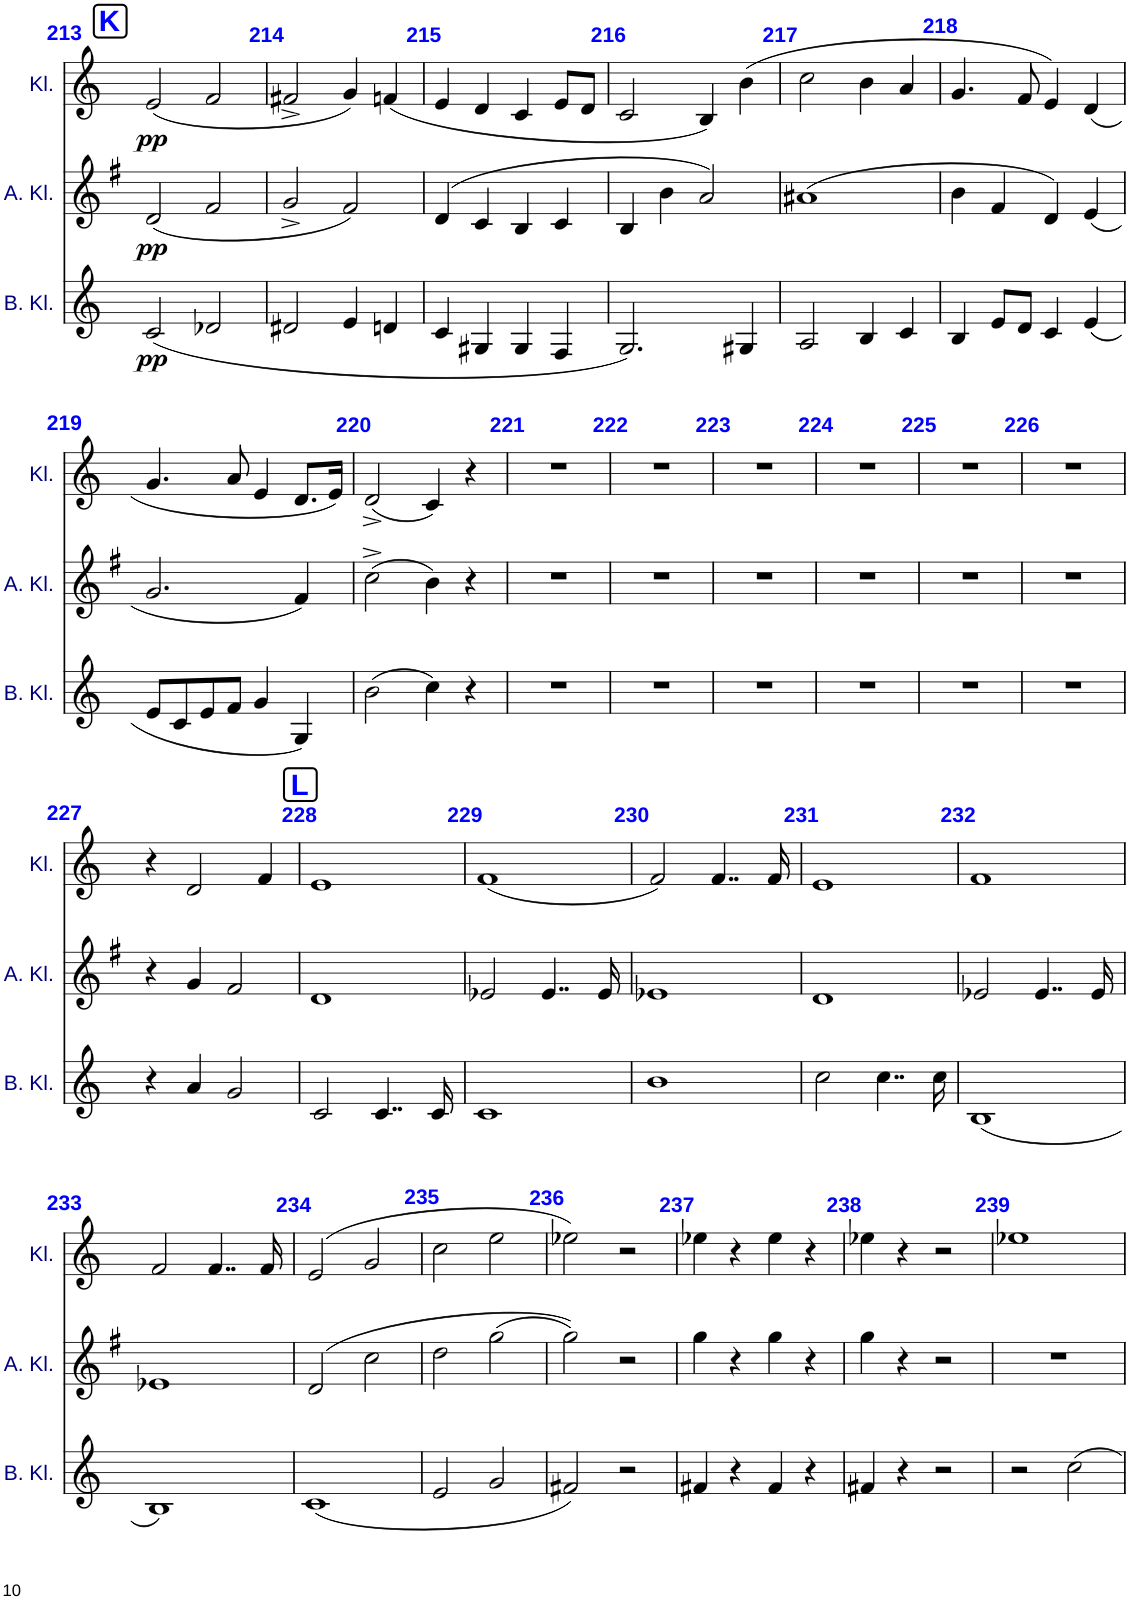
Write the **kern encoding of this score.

**kern	**dynam	**kern	**dynam	**kern	**dynam
*part3	*part3	*part2	*part2	*part1	*part1
*staff3	*staff3	*staff2	*staff2	*staff1	*staff1
*I"Basklarinet	*	*I"Altklarinet	*	*I"Klarinet	*
*I'B. Kl.	*	*I'A. Kl.	*	*I'Kl.	*
!!LO:PB:g=z
*clefG2	*	*clefG2	*	*clefG2	*
*Trd7c12	*	*Trd4c7	*	*Trd1c2	*
*k[]	*	*k[f#]	*	*k[]	*
*M4/4	*	*M4/4	*	*M4/4	*
*met(c)	*	*met(c)	*	*met(c)	*
!!LO:REH:place=s1:a:B:cj:color=#0000FF:fs=14:t=K
=213	=213	=213	=213	=213	=213
!	!LO:DY:b	!	!LO:DY:b	!	!LO:DY:b
(2c/	pp	(2d/	pp	(2e/	pp
2d-X/	.	2f#/	.	2f/	.
=214	=214	=214	=214	=214	=214
2d#X/	.	2g^/	.	2f#X^/	.
4e/	.	2f#/)	.	4g/)	.
4dn/	.	.	.	(4fn/	.
=215	=215	=215	=215	=215	=215
4c/	.	(4d/	.	4e/	.
4G#X/	.	4c/	.	4d/	.
4G#/	.	4B/	.	4c/	.
4F/	.	4c/	.	8e/L	.
.	.	.	.	8d/J	.
=216	=216	=216	=216	=216	=216
2.G/)	.	4B/	.	2c/	.
.	.	4b\	.	.	.
.	.	2a/)	.	4B/)	.
4G#X/	.	.	.	(4b\	.
=217	=217	=217	=217	=217	=217
2A/	.	(1a#X	.	2cc\	.
4B/	.	.	.	4b\	.
4c/	.	.	.	4a/	.
=218	=218	=218	=218	=218	=218
4B/	.	4b\	.	4.g/	.
8e/L	.	4f#/	.	.	.
8d/J	.	.	.	8f/	.
4c/	.	4d/)	.	4e/)	.
(4e/	.	(4e/	.	(4d/	.
!!LO:LB:g=z
=219	=219	=219	=219	=219	=219
8e/L	.	2.g/	.	4.g/	.
8c/	.	.	.	.	.
8e/	.	.	.	.	.
8f/J	.	.	.	8a/	.
4g/	.	.	.	4e/	.
4G/)	.	4f#/)	.	8.d/L	.
.	.	.	.	16e/Jk)	.
=220	=220	=220	=220	=220	=220
(2b\	.	(2cc^\	.	(2d^/	.
4cc\)	.	4b\)	.	4c/)	.
4r	.	4r	.	4r	.
=221	=221	=221	=221	=221	=221
1r	.	1r	.	1r	.
=222	=222	=222	=222	=222	=222
1r	.	1r	.	1r	.
=223	=223	=223	=223	=223	=223
1r	.	1r	.	1r	.
=224	=224	=224	=224	=224	=224
1r	.	1r	.	1r	.
=225	=225	=225	=225	=225	=225
1r	.	1r	.	1r	.
=226	=226	=226	=226	=226	=226
1r	.	1r	.	1r	.
!!LO:LB:g=z
=227	=227	=227	=227	=227	=227
4r	.	4r	.	4r	.
4a/	.	4g/	.	2d/	.
2g/	.	2f#/	.	.	.
.	.	.	.	4f/	.
!!LO:REH:place=s1:a:B:cj:color=#0000FF:fs=14:t=L
=228	=228	=228	=228	=228	=228
2c/	.	1d	.	1e	.
4..c/	.	.	.	.	.
16c/	.	.	.	.	.
=229	=229	=229	=229	=229	=229
1c	.	2e-X/	.	(1f	.
.	.	4..e-/	.	.	.
.	.	16e-/	.	.	.
=230	=230	=230	=230	=230	=230
1b	.	1e-X	.	2f/)	.
.	.	.	.	4..f/	.
.	.	.	.	16f/	.
=231	=231	=231	=231	=231	=231
2cc\	.	1d	.	1e	.
4..cc\	.	.	.	.	.
16cc\	.	.	.	.	.
=232	=232	=232	=232	=232	=232
(1B	.	2e-X/	.	1f	.
.	.	4..e-/	.	.	.
.	.	16e-/	.	.	.
!!LO:LB:g=z
=233	=233	=233	=233	=233	=233
1B)	.	1e-X	.	2f/	.
.	.	.	.	4..f/	.
.	.	.	.	16f/	.
=234	=234	=234	=234	=234	=234
(1c	.	(2d/	.	(2e/	.
.	.	2cc\	.	2g/	.
=235	=235	=235	=235	=235	=235
2e/	.	2dd\	.	2cc\	.
2g/	.	(2gg\	.	2ee\	.
=236	=236	=236	=236	=236	=236
2f#X/)	.	2gg\))	.	2ee-X\)	.
2r	.	2r	.	2r	.
=237	=237	=237	=237	=237	=237
4f#X/	.	4gg\	.	4ee-X\	.
4r	.	4r	.	4r	.
4f#/	.	4gg\	.	4ee-\	.
4r	.	4r	.	4r	.
=238	=238	=238	=238	=238	=238
4f#X/	.	4gg\	.	4ee-X\	.
4r	.	4r	.	4r	.
2r	.	2r	.	2r	.
=239	=239	=239	=239	=239	=239
2r	.	1r	.	1ee-X	.
2cc\	.	.	.	.	.
=	=	=	=	=	=
*-	*-	*-	*-	*-	*-
